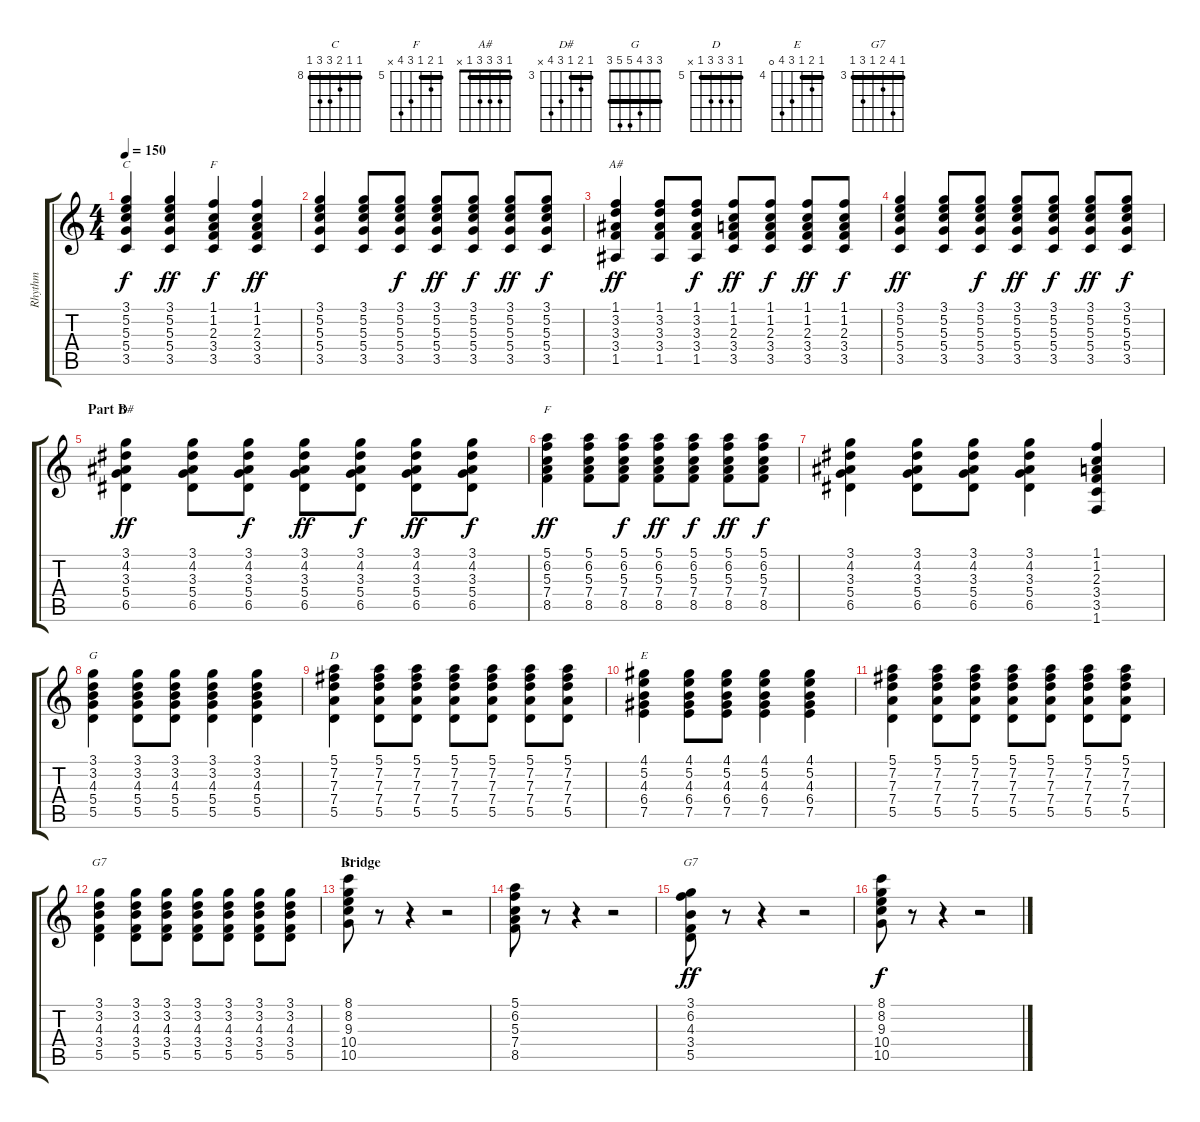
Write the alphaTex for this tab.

\track ("Rhythm" "Rhythm") {instrument acousticguitarnylon}
\staff {score tabs}
\tuning (E4 B3 G3 D3 A2 E2) {hide}
\chord ("C" 3 5 5 5 3 x) {barre 3}
\chord ("F" 1 1 2 3 3 1) {barre 1}
\chord ("A#" 1 3 3 3 1 x) {barre 1}
\chord ("D#" 3 4 3 5 6 x) {firstfret 3 barre 3}
\chord ("F" 5 6 5 7 8 x) {firstfret 5 barre 5}
\chord ("G" 3 3 4 5 5 3) {barre 3}
\chord ("D" 5 7 7 7 5 x) {firstfret 5 barre 5}
\chord ("E" 4 5 4 6 7 0) {firstfret 4 barre 4}
\chord ("G7" 3 3 4 3 5 3) {barre 3}
\chord ("C" 8 8 9 10 10 8) {firstfret 8 barre 8}
\chord ("G7" 3 6 4 3 5 3) {firstfret 3 barre 3}
\ts (4 4)
\tempo 150
\clef g2
\ks c
(3.1 5.2 5.3 5.4 3.5).4{ch "C" dy f} (3.1 5.2 5.3 5.4 3.5).4{dy ff} (1.1 1.2 2.3 3.4 3.5).4{ch "F" dy f} (1.1 1.2 2.3 3.4 3.5).4{dy ff} |
(3.1 5.2 5.3 5.4 3.5).4 (3.1 5.2 5.3 5.4 3.5).8 (3.1 5.2 5.3 5.4 3.5).8{dy f} (3.1 5.2 5.3 5.4 3.5).8{dy ff} (3.1 5.2 5.3 5.4 3.5).8{dy f} (3.1 5.2 5.3 5.4 3.5).8{dy ff} (3.1 5.2 5.3 5.4 3.5).8{dy f} |
(1.1 3.2 3.3 3.4 1.5).4{ch "A#" dy ff} (1.1 3.2 3.3 3.4 1.5).8 (1.1 3.2 3.3 3.4 1.5).8{dy f} (1.1 1.2 2.3 3.4 3.5).8{dy ff} (1.1 1.2 2.3 3.4 3.5).8{dy f} (1.1 1.2 2.3 3.4 3.5).8{dy ff} (1.1 1.2 2.3 3.4 3.5).8{dy f} |
(3.1 5.2 5.3 5.4 3.5).4{dy ff} (3.1 5.2 5.3 5.4 3.5).8 (3.1 5.2 5.3 5.4 3.5).8{dy f} (3.1 5.2 5.3 5.4 3.5).8{dy ff} (3.1 5.2 5.3 5.4 3.5).8{dy f} (3.1 5.2 5.3 5.4 3.5).8{dy ff} (3.1 5.2 5.3 5.4 3.5).8{dy f} |
\section ("" "Part B")
(3.1 4.2 3.3 5.4 6.5).4{ch "D#" dy ff} (3.1 4.2 3.3 5.4 6.5).8 (3.1 4.2 3.3 5.4 6.5).8{dy f} (3.1 4.2 3.3 5.4 6.5).8{dy ff} (3.1 4.2 3.3 5.4 6.5).8{dy f} (3.1 4.2 3.3 5.4 6.5).8{dy ff} (3.1 4.2 3.3 5.4 6.5).8{dy f} |
(5.1 6.2 5.3 7.4 8.5).4{ch "F" dy ff} (5.1 6.2 5.3 7.4 8.5).8 (5.1 6.2 5.3 7.4 8.5).8{dy f} (5.1 6.2 5.3 7.4 8.5).8{dy ff} (5.1 6.2 5.3 7.4 8.5).8{dy f} (5.1 6.2 5.3 7.4 8.5).8{dy ff} (5.1 6.2 5.3 7.4 8.5).8{dy f} |
(3.1 4.2 3.3 5.4 6.5).4 (3.1 4.2 3.3 5.4 6.5).8 (3.1 4.2 3.3 5.4 6.5).8 (3.1 4.2 3.3 5.4 6.5).4 (1.1 1.2 2.3 3.4 3.5 1.6).4 |
(3.1 3.2 4.3 5.4 5.5).4{ch "G"} (3.1 3.2 4.3 5.4 5.5).8 (3.1 3.2 4.3 5.4 5.5).8 (3.1 3.2 4.3 5.4 5.5).4 (3.1 3.2 4.3 5.4 5.5).4 |
(5.1 7.2 7.3 7.4 5.5).4{ch "D"} (5.1 7.2 7.3 7.4 5.5).8 (5.1 7.2 7.3 7.4 5.5).8 (5.1 7.2 7.3 7.4 5.5).8 (5.1 7.2 7.3 7.4 5.5).8 (5.1 7.2 7.3 7.4 5.5).8 (5.1 7.2 7.3 7.4 5.5).8 |
(4.1 5.2 4.3 6.4 7.5).4{ch "E"} (4.1 5.2 4.3 6.4 7.5).8 (4.1 5.2 4.3 6.4 7.5).8 (4.1 5.2 4.3 6.4 7.5).4 (4.1 5.2 4.3 6.4 7.5).4 |
(5.1 7.2 7.3 7.4 5.5).4 (5.1 7.2 7.3 7.4 5.5).8 (5.1 7.2 7.3 7.4 5.5).8 (5.1 7.2 7.3 7.4 5.5).8 (5.1 7.2 7.3 7.4 5.5).8 (5.1 7.2 7.3 7.4 5.5).8 (5.1 7.2 7.3 7.4 5.5).8 |
(3.1 3.2 4.3 3.4 5.5).4{ch "G7"} (3.1 3.2 4.3 3.4 5.5).8 (3.1 3.2 4.3 3.4 5.5).8 (3.1 3.2 4.3 3.4 5.5).8 (3.1 3.2 4.3 3.4 5.5).8 (3.1 3.2 4.3 3.4 5.5).8 (3.1 3.2 4.3 3.4 5.5).8 |
\section ("" "Bridge")
(8.1 8.2 9.3 10.4 10.5).8{ch "C"} r.8 r.4 r.2 |
(5.1 6.2 5.3 7.4 8.5).8 r.8 r.4 r.2 |
(3.1 6.2 4.3 3.4 5.5).8{ch "G7" dy ff} r.8 r.4 r.2 |
(8.1 8.2 9.3 10.4 10.5).8{dy f} r.8 r.4 r.2
